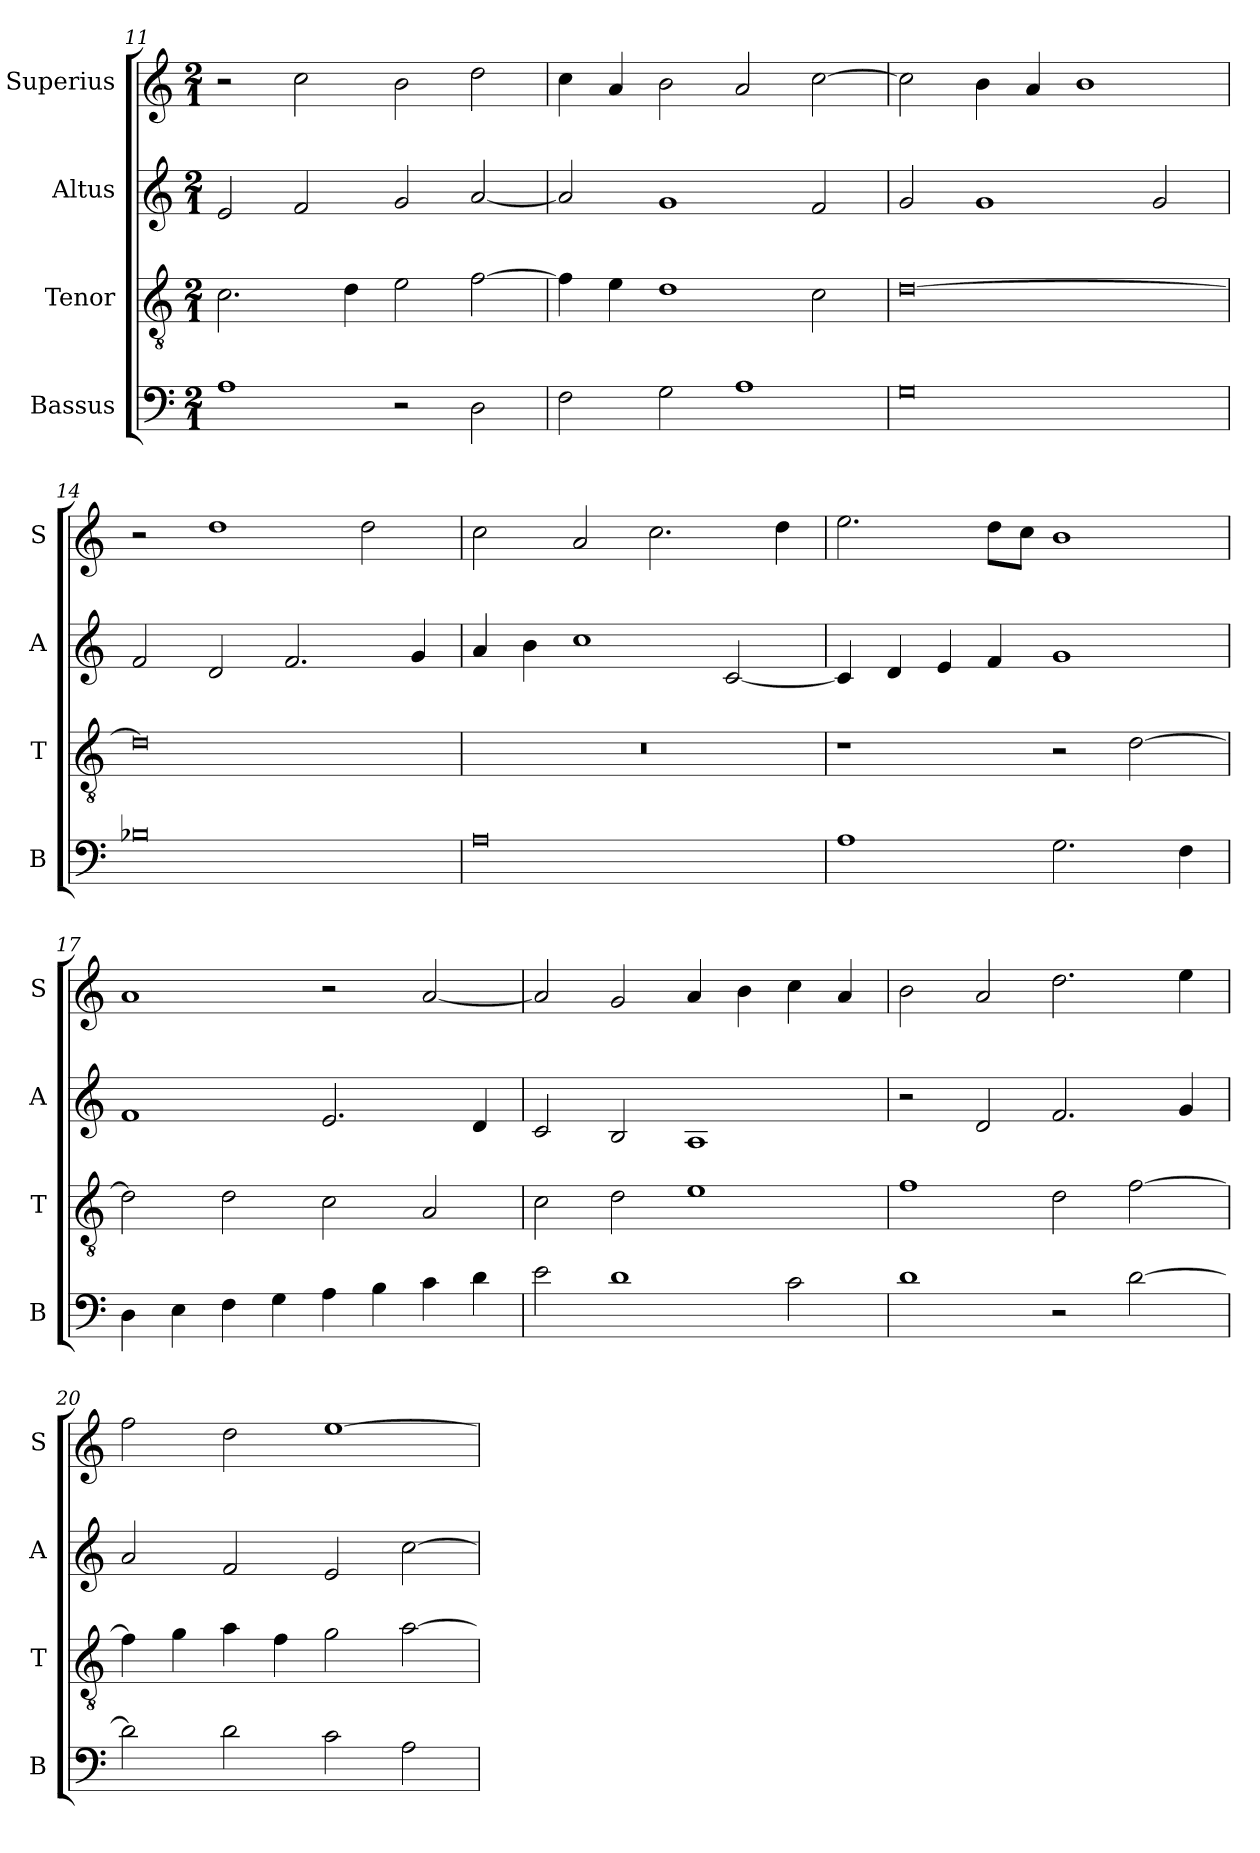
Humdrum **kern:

**kern	**kern	**kern	**kern
*part4	*part3	*part2	*part1
*staff4	*staff3	*staff2	*staff1
*I"Bassus	*I"Tenor	*I"Altus	*I"Superius
*I'B	*I'T	*I'A	*I'S
*clefF4	*clefGv2	*clefG2	*clefG2
*k[]	*k[]	*k[]	*k[]
*C:	*C:	*C:	*C:
*M2/1	*M2/1	*M2/1	*M2/1
=11	=11	=11	=11
1A	2.c	2e	2r
.	.	2f	2cc
.	4d	.	.
2r	2e	2g	2b
2D	[2f	[2a	2dd
=12	=12	=12	=12
2F	4f]	2a]	4cc
.	4e	.	4a
2G	1d	1g	2b
1A	.	.	2a
.	2c	2f	[2cc
=13	=13	=13	=13
0G	[0d	2g	2cc]
.	.	1g	4b
.	.	.	4a
.	.	.	1b
.	.	2g	.
=14	=14	=14	=14
0B-X	0d]	2f	2r
.	.	2d	1dd
.	.	2.f	.
.	.	.	2dd
.	.	4g	.
=15	=15	=15	=15
0A	0r	4a	2cc
.	.	4b	.
.	.	1cc	2a
.	.	.	2.cc
.	.	[2c	.
.	.	.	4dd
=16	=16	=16	=16
1A	1r	4c]	2.ee
.	.	4d	.
.	.	4e	.
.	.	4f	8ddL
.	.	.	8ccJ
2.G	2r	1g	1b
.	[2d	.	.
4F	.	.	.
=17	=17	=17	=17
4D	2d]	1f	1a
4E	.	.	.
4F	2d	.	.
4G	.	.	.
4A	2c	2.e	2r
4B	.	.	.
4c	2A	.	[2a
4d	.	4d	.
=18	=18	=18	=18
2e	2c	2c	2a]
1d	2d	2B	2g
.	1e	1A	4a
.	.	.	4b
2c	.	.	4cc
.	.	.	4a
=19	=19	=19	=19
1d	1f	2r	2b
.	.	2d	2a
2r	2d	2.f	2.dd
[2d	[2f	.	.
.	.	4g	4ee
=20	=20	=20	=20
2d]	4f]	2a	2ff
.	4g	.	.
2d	4a	2f	2dd
.	4f	.	.
2c	2g	2e	[1ee
2A	[2a	[2cc	.
=	=	=	=
*-	*-	*-	*-
